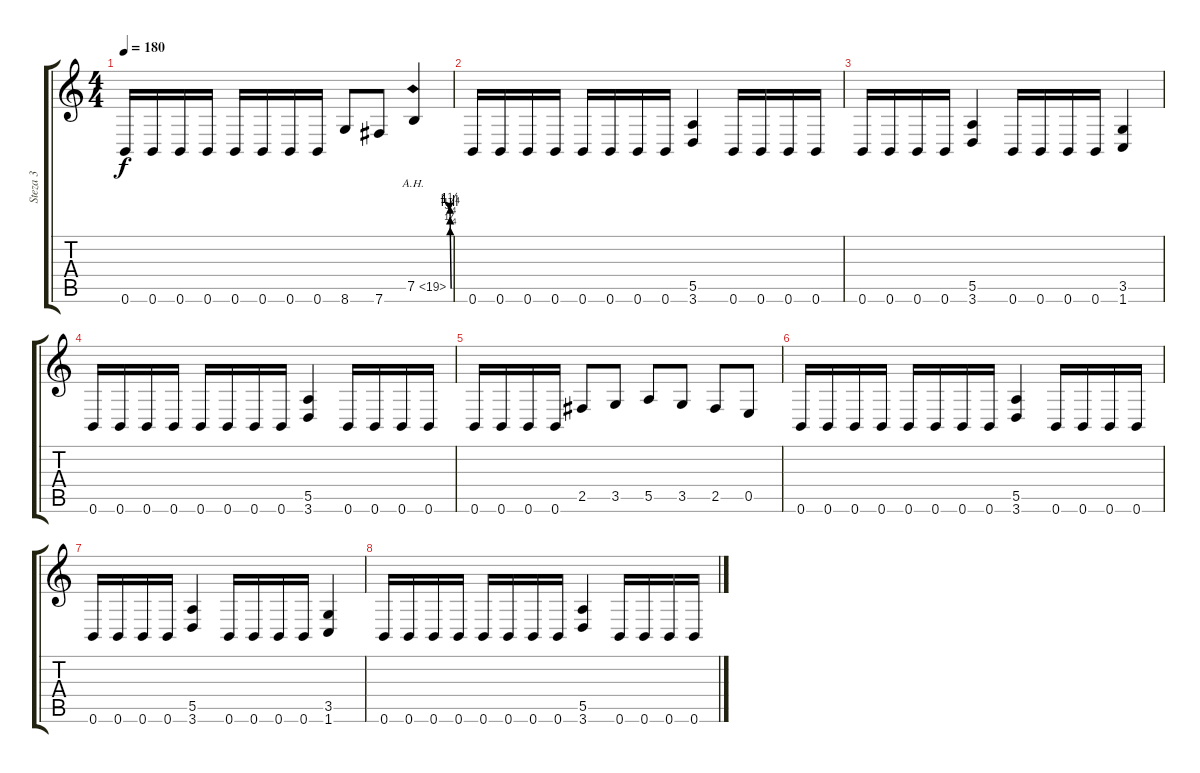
\track ("Steza 3" "Steza 3") {instrument overdrivenguitar}
\staff {score tabs}
\tuning (B3 Gb3 D3 A2 E2 B1) {hide}
\ts (4 4)
\tempo 180
\clef g2
\ks c
0.6.16{dy f} 0.6.16 0.6.16 0.6.16 0.6.16 0.6.16 0.6.16 0.6.16 8.6.8 7.6.8 7.5{be (custom 0 0 31 1 34 3 38 5 45 5 60 4) ah 12}.4 |
0.6.16 0.6.16 0.6.16 0.6.16 0.6.16 0.6.16 0.6.16 0.6.16 (5.5 3.6).4 0.6.16 0.6.16 0.6.16 0.6.16 |
0.6.16 0.6.16 0.6.16 0.6.16 (5.5 3.6).4 0.6.16 0.6.16 0.6.16 0.6.16 (3.5 1.6).4 |
0.6.16 0.6.16 0.6.16 0.6.16 0.6.16 0.6.16 0.6.16 0.6.16 (5.5 3.6).4 0.6.16 0.6.16 0.6.16 0.6.16 |
0.6.16 0.6.16 0.6.16 0.6.16 2.5.8 3.5.8 5.5.8 3.5.8 2.5.8 0.5.8 |
0.6.16 0.6.16 0.6.16 0.6.16 0.6.16 0.6.16 0.6.16 0.6.16 (5.5 3.6).4 0.6.16 0.6.16 0.6.16 0.6.16 |
0.6.16 0.6.16 0.6.16 0.6.16 (5.5 3.6).4 0.6.16 0.6.16 0.6.16 0.6.16 (3.5 1.6).4 |
0.6.16 0.6.16 0.6.16 0.6.16 0.6.16 0.6.16 0.6.16 0.6.16 (5.5 3.6).4 0.6.16 0.6.16 0.6.16 0.6.16
